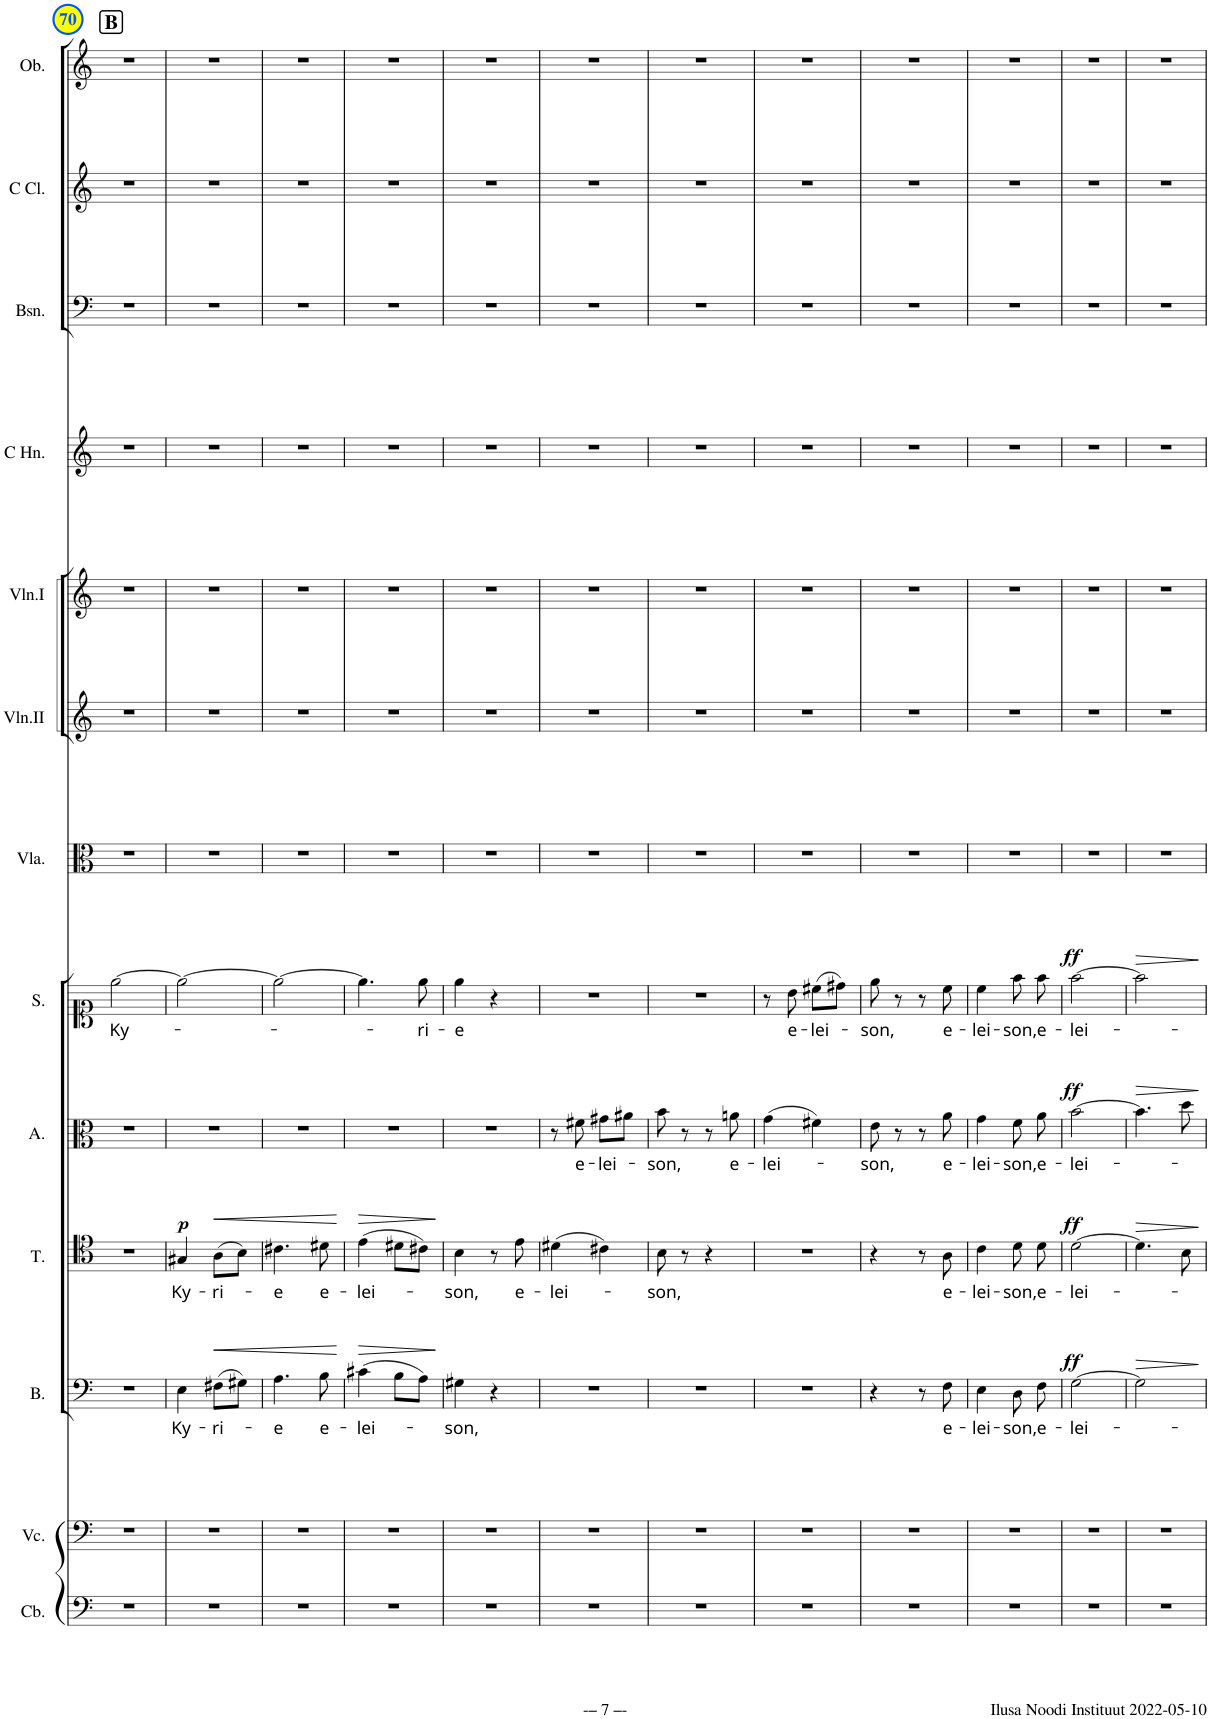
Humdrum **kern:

**kern	**kern	**kern	**text	**dynam	**kern	**text	**dynam	**kern	**text	**dynam	**kern	**text	**dynam	**kern	**kern	**kern	**kern	**kern	**kern	**kern
*part13	*part12	*part11	*part11	*part11	*part10	*part10	*part10	*part9	*part9	*part9	*part8	*part8	*part8	*part7	*part6	*part5	*part4	*part3	*part2	*part1
*staff13	*staff12	*staff11	*staff11	*staff11	*staff10	*staff10	*staff10	*staff9	*staff9	*staff9	*staff8	*staff8	*staff8	*staff7	*staff6	*staff5	*staff4	*staff3	*staff2	*staff1
*I"Contrabass	*I"Violoncello	*I"B.	*	*	*I"T.	*	*	*I"A.	*	*	*I"S.	*	*	*I"Viola	*I"Violin II	*I"Violin I	*I"Horn in C	*I"Bassoon	*I"C Clarinet	*I"Oboe
*I'Cb.	*I'Vc.	*I'B.	*	*	*I'T.	*	*	*I'A.	*	*	*I'S.	*	*	*I'Vla.	*I'Vln.II	*I'Vln.I	*	*I'Bsn.	*I'C Cl.	*I'Ob.
!!LO:PB:g=z
*clefF4	*clefF4	*clefF4	*	*	*clefC4	*	*	*clefC3	*	*	*clefC1	*	*	*clefC3	*clefG2	*clefG2	*clefG2	*clefF4	*clefG2	*clefG2
*Trd7c12	*	*	*	*	*	*	*	*	*	*	*	*	*	*	*	*	*Trd7c12	*	*Trd1c2	*
*k[]	*k[]	*k[]	*	*	*k[]	*	*	*k[]	*	*	*k[]	*	*	*k[]	*k[]	*k[]	*k[]	*k[]	*k[]	*k[]
*M2/4	*M2/4	*M2/4	*	*	*M2/4	*	*	*M2/4	*	*	*M2/4	*	*	*M2/4	*M2/4	*M2/4	*M2/4	*M2/4	*M2/4	*M2/4
!!LO:REH:place=s1:a:B:cj:fs=14:t=B
=70	=70	=70	=70	=70	=70	=70	=70	=70	=70	=70	=70	=70	=70	=70	=70	=70	=70	=70	=70	=70
!	!	!	!	!	!	!	!	!	!	!	!	!LO:LY:b	!	!	!	!	!	!	!	!
2r	2r	2r	.	.	2r	.	.	2r	.	.	[2ee\	Ky-	.	2r	2r	2r	2r	2r	2r	2r
=71	=71	=71	=71	=71	=71	=71	=71	=71	=71	=71	=71	=71	=71	=71	=71	=71	=71	=71	=71	=71
!	!	!	!LO:LY:b	!	!	!LO:LY:b	!LO:DY:a	!	!	!	!	!	!	!	!	!	!	!	!	!
2r	2r	4E\	Ky-	.	4G#X/	Ky-	p	2r	.	.	2ee\_	.	.	2r	2r	2r	2r	2r	2r	2r
!	!	!	!LO:LY:b	!LO:HP:b	!	!LO:LY:b	!LO:HP:b	!	!	!	!	!	!	!	!	!	!	!	!	!
.	.	(8F#X\L	-ri-	<	(8A\L	-ri-	<	.	.	.	.	.	.	.	.	.	.	.	.	.
.	.	8G#X\J)	.	.	8B\J)	.	.	.	.	.	.	.	.	.	.	.	.	.	.	.
=72	=72	=72	=72	=72	=72	=72	=72	=72	=72	=72	=72	=72	=72	=72	=72	=72	=72	=72	=72	=72
!	!	!	!LO:LY:b	!	!	!LO:LY:b	!	!	!	!	!	!	!	!	!	!	!	!	!	!
2r	2r	4.A\	-e	.	4.c#X\	-e	.	2r	.	.	2ee\_	.	.	2r	2r	2r	2r	2r	2r	2r
!	!	!	!LO:LY:b	!	!	!LO:LY:b	!	!	!	!	!	!	!	!	!	!	!	!	!	!
.	.	8B\	e-	.	8d#X\	e-	.	.	.	.	.	.	.	.	.	.	.	.	.	.
.	.	.	.	[	.	.	[	.	.	.	.	.	.	.	.	.	.	.	.	.
=73	=73	=73	=73	=73	=73	=73	=73	=73	=73	=73	=73	=73	=73	=73	=73	=73	=73	=73	=73	=73
!	!	!	!LO:LY:b	!LO:HP:b	!	!LO:LY:b	!LO:HP:b	!	!	!	!	!	!	!	!	!	!	!	!	!
2r	2r	(4c#X\	-lei-	>	(4e\	-lei-	>	2r	.	.	4.ee\]	.	.	2r	2r	2r	2r	2r	2r	2r
.	.	8B\L	.	.	8d#X\L	.	.	.	.	.	.	.	.	.	.	.	.	.	.	.
!	!	!	!	!	!	!	!	!	!	!	!	!LO:LY:b	!	!	!	!	!	!	!	!
.	.	8A\J)	.	.	8c#X\J)	.	.	.	.	.	8ee\	-ri-	.	.	.	.	.	.	.	.
.	.	.	.	]	.	.	]	.	.	.	.	.	.	.	.	.	.	.	.	.
=74	=74	=74	=74	=74	=74	=74	=74	=74	=74	=74	=74	=74	=74	=74	=74	=74	=74	=74	=74	=74
!	!	!	!LO:LY:b	!	!	!LO:LY:b	!	!	!	!	!	!LO:LY:b	!	!	!	!	!	!	!	!
2r	2r	4G#X\	-son,	.	4B\	-son,	.	2r	.	.	4ee\	-e	.	2r	2r	2r	2r	2r	2r	2r
.	.	4r	.	.	8r	.	.	.	.	.	4r	.	.	.	.	.	.	.	.	.
!	!	!	!	!	!	!LO:LY:b	!	!	!	!	!	!	!	!	!	!	!	!	!	!
.	.	.	.	.	8e\	e-	.	.	.	.	.	.	.	.	.	.	.	.	.	.
=75	=75	=75	=75	=75	=75	=75	=75	=75	=75	=75	=75	=75	=75	=75	=75	=75	=75	=75	=75	=75
!	!	!	!	!	!	!LO:LY:b	!	!	!	!	!	!	!	!	!	!	!	!	!	!
2r	2r	2r	.	.	(4d#X\	-lei-	.	8r	.	.	2r	.	.	2r	2r	2r	2r	2r	2r	2r
!	!	!	!	!	!	!	!	!	!LO:LY:b	!	!	!	!	!	!	!	!	!	!	!
.	.	.	.	.	.	.	.	8f#X\	e-	.	.	.	.	.	.	.	.	.	.	.
!	!	!	!	!	!	!	!	!	!LO:LY:b	!	!	!	!	!	!	!	!	!	!	!
.	.	.	.	.	4c#X\)	.	.	8g#X\L	-lei-	.	.	.	.	.	.	.	.	.	.	.
.	.	.	.	.	.	.	.	8a#X\J	.	.	.	.	.	.	.	.	.	.	.	.
=76	=76	=76	=76	=76	=76	=76	=76	=76	=76	=76	=76	=76	=76	=76	=76	=76	=76	=76	=76	=76
!	!	!	!	!	!	!LO:LY:b	!	!	!LO:LY:b	!	!	!	!	!	!	!	!	!	!	!
2r	2r	2r	.	.	8B\	-son,	.	8b\	-son,	.	2r	.	.	2r	2r	2r	2r	2r	2r	2r
.	.	.	.	.	8r	.	.	8r	.	.	.	.	.	.	.	.	.	.	.	.
.	.	.	.	.	4r	.	.	8r	.	.	.	.	.	.	.	.	.	.	.	.
!	!	!	!	!	!	!	!	!	!LO:LY:b	!	!	!	!	!	!	!	!	!	!	!
.	.	.	.	.	.	.	.	8an\	e-	.	.	.	.	.	.	.	.	.	.	.
=77	=77	=77	=77	=77	=77	=77	=77	=77	=77	=77	=77	=77	=77	=77	=77	=77	=77	=77	=77	=77
!	!	!	!	!	!	!	!	!	!LO:LY:b	!	!	!	!	!	!	!	!	!	!	!
2r	2r	2r	.	.	2r	.	.	(4g\	-lei-	.	8r	.	.	2r	2r	2r	2r	2r	2r	2r
!	!	!	!	!	!	!	!	!	!	!	!	!LO:LY:b	!	!	!	!	!	!	!	!
.	.	.	.	.	.	.	.	.	.	.	8b\	e-	.	.	.	.	.	.	.	.
!	!	!	!	!	!	!	!	!	!	!	!	!LO:LY:b	!	!	!	!	!	!	!	!
.	.	.	.	.	.	.	.	4f#X\)	.	.	(8cc#X\L	-lei-	.	.	.	.	.	.	.	.
.	.	.	.	.	.	.	.	.	.	.	8dd#X\J)	.	.	.	.	.	.	.	.	.
=78	=78	=78	=78	=78	=78	=78	=78	=78	=78	=78	=78	=78	=78	=78	=78	=78	=78	=78	=78	=78
!	!	!	!	!	!	!	!	!	!LO:LY:b	!	!	!LO:LY:b	!	!	!	!	!	!	!	!
2r	2r	4r	.	.	4r	.	.	8e\	-son,	.	8ee\	-son,	.	2r	2r	2r	2r	2r	2r	2r
.	.	.	.	.	.	.	.	8r	.	.	8r	.	.	.	.	.	.	.	.	.
.	.	8r	.	.	8r	.	.	8r	.	.	8r	.	.	.	.	.	.	.	.	.
!	!	!	!LO:LY:b	!	!	!LO:LY:b	!	!	!LO:LY:b	!	!	!LO:LY:b	!	!	!	!	!	!	!	!
.	.	8F\	e-	.	8A\	e-	.	8a\	e-	.	8cc\	e-	.	.	.	.	.	.	.	.
=79	=79	=79	=79	=79	=79	=79	=79	=79	=79	=79	=79	=79	=79	=79	=79	=79	=79	=79	=79	=79
!	!	!	!LO:LY:b	!	!	!LO:LY:b	!	!	!LO:LY:b	!	!	!LO:LY:b	!	!	!	!	!	!	!	!
2r	2r	4E\	-lei-	.	4c\	-lei-	.	4g\	-lei-	.	4cc\	-lei-	.	2r	2r	2r	2r	2r	2r	2r
!	!	!	!LO:LY:b	!	!	!LO:LY:b	!	!	!LO:LY:b	!	!	!LO:LY:b	!	!	!	!	!	!	!	!
.	.	8D\	-son,	.	8d\	-son,	.	8f\	-son,	.	8ff\	-son,	.	.	.	.	.	.	.	.
!	!	!	!LO:LY:b	!	!	!LO:LY:b	!	!	!LO:LY:b	!	!	!LO:LY:b	!	!	!	!	!	!	!	!
.	.	8F\	e-	.	8d\	e-	.	8a\	e-	.	8ff\	e-	.	.	.	.	.	.	.	.
=80	=80	=80	=80	=80	=80	=80	=80	=80	=80	=80	=80	=80	=80	=80	=80	=80	=80	=80	=80	=80
!	!	!	!LO:LY:b	!LO:DY:a	!	!LO:LY:b	!LO:DY:a	!	!LO:LY:b	!LO:DY:a	!	!LO:LY:b	!LO:DY:a	!	!	!	!	!	!	!
2r	2r	[2G\	-lei-	ff	[2d\	-lei-	ff	[2b\	-lei-	ff	[2ff\	-lei-	ff	2r	2r	2r	2r	2r	2r	2r
=81	=81	=81	=81	=81	=81	=81	=81	=81	=81	=81	=81	=81	=81	=81	=81	=81	=81	=81	=81	=81
!	!	!	!	!LO:HP:b	!	!	!LO:HP:b	!	!	!LO:HP:b	!	!	!LO:HP:b	!	!	!	!	!	!	!
2r	2r	2G\]	.	>	4.d\]	.	>	4.b\]	.	>	2ff\]	.	>	2r	2r	2r	2r	2r	2r	2r
.	.	.	.	.	8B\	.	.	8dd\	.	.	.	.	.	.	.	.	.	.	.	.
.	.	.	.	]	.	.	]	.	.	]	.	.	]	.	.	.	.	.	.	.
=	=	=	=	=	=	=	=	=	=	=	=	=	=	=	=	=	=	=	=	=
*-	*-	*-	*-	*-	*-	*-	*-	*-	*-	*-	*-	*-	*-	*-	*-	*-	*-	*-	*-	*-
